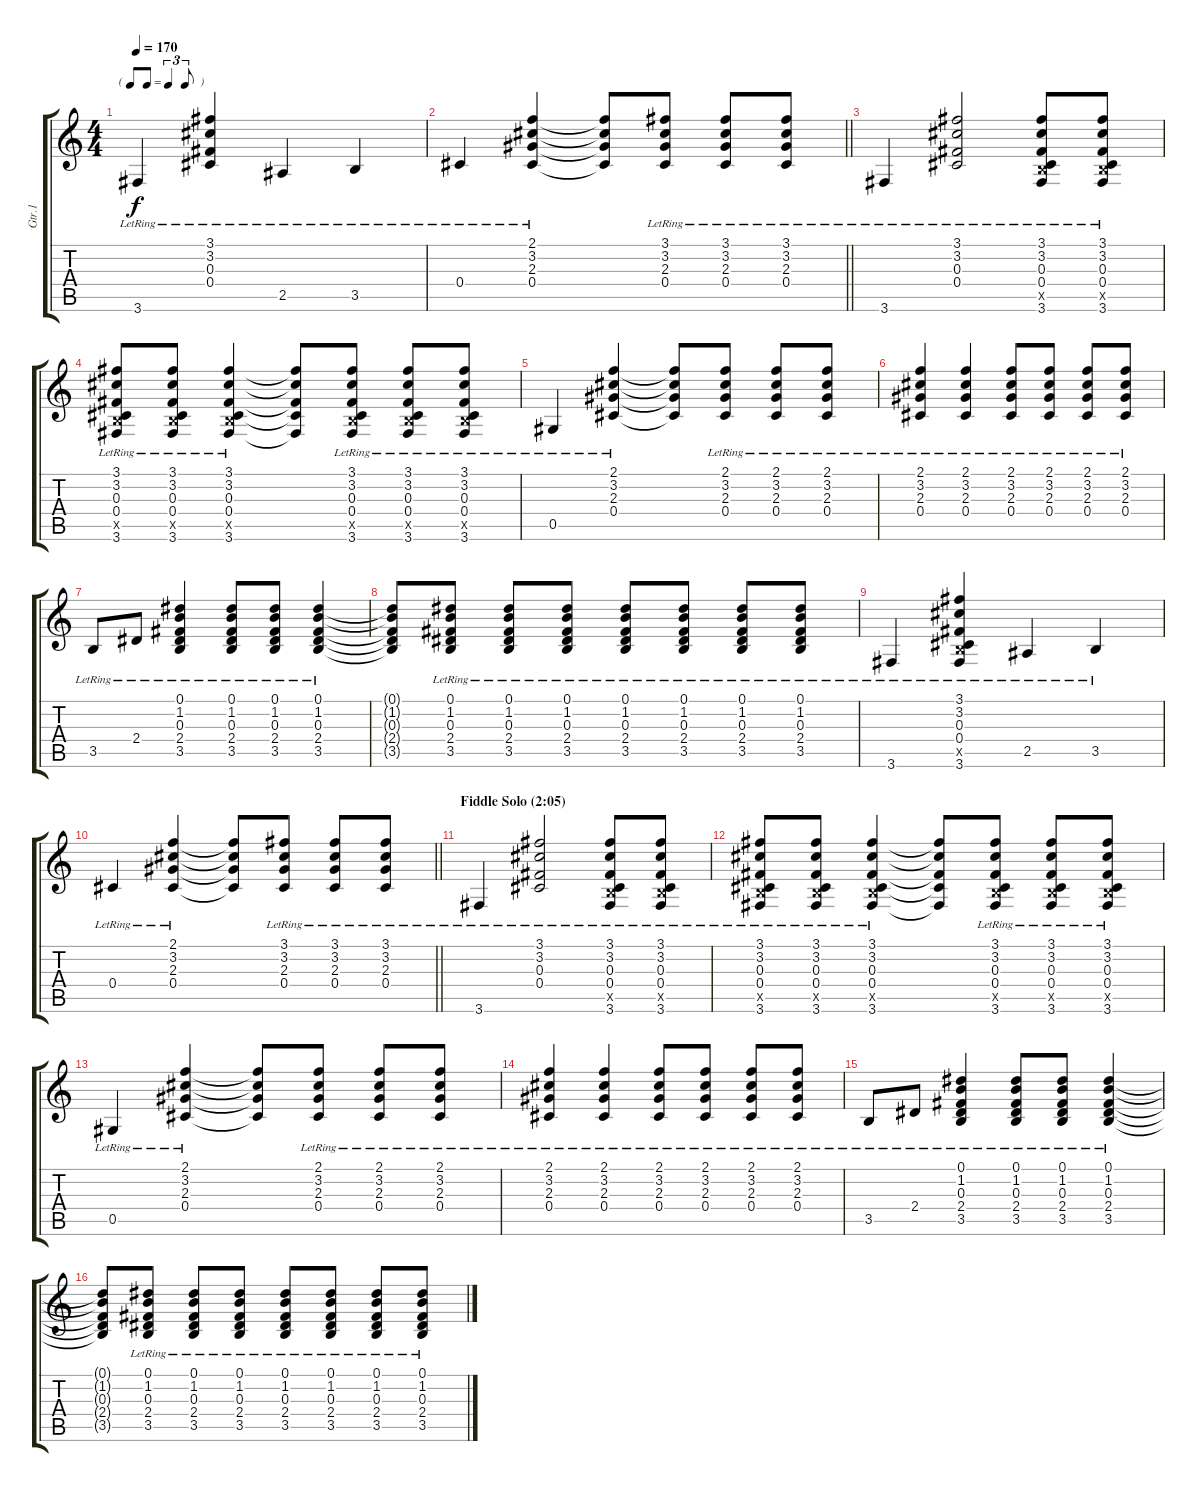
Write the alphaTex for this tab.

\track ("Gtr.1" "Gtr.1") {instrument acousticguitarnylon}
\staff {score tabs}
\tuning (Eb4 Bb3 Gb3 Db3 Ab2 Eb2) {hide}
\ts (4 4)
\tf triplet8th
\tempo 170
\clef g2
\ks c
3.6{lr}.4{dy f} (3.1{lr} 3.2{lr} 0.3{lr} 0.4{lr}).4 2.5{lr}.4 3.5{lr}.4 |
\barLineRight lightlight
0.4{lr}.4 (2.1{lr} 3.2{lr} 2.3{lr} 0.4{lr}).4 (2.1{t} 3.2{t} 2.3{t} 0.4{t}).8 (3.1{lr} 3.2{lr} 2.3{lr} 0.4{lr}).8 (3.1{lr} 3.2{lr} 2.3{lr} 0.4{lr}).8 (3.1{lr} 3.2{lr} 2.3{lr} 0.4{lr}).8 |
3.6{lr}.4 (3.1{lr} 3.2{lr} 0.3{lr} 0.4{lr}).2 (3.1{lr} 3.2{lr} 0.3{lr} 0.4{lr} 3.5{x} 3.6{lr}).8 (3.1{lr} 3.2{lr} 0.3{lr} 0.4{lr} 3.5{x} 3.6{lr}).8 |
(3.1{lr} 3.2{lr} 0.3{lr} 0.4{lr} 3.5{x} 3.6{lr}).8 (3.1{lr} 3.2{lr} 0.3{lr} 0.4{lr} 3.5{x} 3.6{lr}).8 (3.1{lr} 3.2{lr} 0.3{lr} 0.4{lr} 3.5{x} 3.6{lr}).4 (3.1{t} 3.2{t} 0.3{t} 0.4{t} 3.6{t}).8 (3.1{lr} 3.2{lr} 0.3{lr} 0.4{lr} 3.5{x} 3.6{lr}).8 (3.1{lr} 3.2{lr} 0.3{lr} 0.4{lr} 3.5{x} 3.6{lr}).8 (3.1{lr} 3.2{lr} 0.3{lr} 0.4{lr} 3.5{x} 3.6{lr}).8 |
0.5{lr}.4 (2.1{lr} 3.2{lr} 2.3{lr} 0.4{lr}).4 (2.1{t} 3.2{t} 2.3{t} 0.4{t}).8 (2.1{lr} 3.2{lr} 2.3{lr} 0.4{lr}).8 (2.1{lr} 3.2{lr} 2.3{lr} 0.4{lr}).8 (2.1{lr} 3.2{lr} 2.3{lr} 0.4{lr}).8 |
(2.1{lr} 3.2{lr} 2.3{lr} 0.4{lr}).4 (2.1{lr} 3.2{lr} 2.3{lr} 0.4{lr}).4 (2.1{lr} 3.2{lr} 2.3{lr} 0.4{lr}).8 (2.1{lr} 3.2{lr} 2.3{lr} 0.4{lr}).8 (2.1{lr} 3.2{lr} 2.3{lr} 0.4{lr}).8 (2.1{lr} 3.2{lr} 2.3{lr} 0.4{lr}).8 |
3.5{lr}.8 2.4{lr}.8 (0.1{lr} 1.2{lr} 0.3{lr} 2.4{lr} 3.5{lr}).4 (0.1{lr} 1.2{lr} 0.3{lr} 2.4{lr} 3.5{lr}).8 (0.1{lr} 1.2{lr} 0.3{lr} 2.4{lr} 3.5{lr}).8 (0.1{lr} 1.2{lr} 0.3{lr} 2.4{lr} 3.5{lr}).4 |
(0.1{t} 1.2{t} 0.3{t} 2.4{t} 3.5{t}).8 (0.1{lr} 1.2{lr} 0.3{lr} 2.4{lr} 3.5{lr}).8 (0.1{lr} 1.2{lr} 0.3{lr} 2.4{lr} 3.5{lr}).8 (0.1{lr} 1.2{lr} 0.3{lr} 2.4{lr} 3.5{lr}).8 (0.1{lr} 1.2{lr} 0.3{lr} 2.4{lr} 3.5{lr}).8 (0.1{lr} 1.2{lr} 0.3{lr} 2.4{lr} 3.5{lr}).8 (0.1{lr} 1.2{lr} 0.3{lr} 2.4{lr} 3.5{lr}).8 (0.1{lr} 1.2{lr} 0.3{lr} 2.4{lr} 3.5{lr}).8 |
3.6{lr}.4 (3.1{lr} 3.2{lr} 0.3{lr} 0.4{lr} 3.5{x} 3.6{lr}).4 2.5{lr}.4 3.5{lr}.4 |
\barLineRight lightlight
0.4{lr}.4 (2.1{lr} 3.2{lr} 2.3{lr} 0.4{lr}).4 (2.1{t} 3.2{t} 2.3{t} 0.4{t}).8 (3.1{lr} 3.2{lr} 2.3{lr} 0.4{lr}).8 (3.1{lr} 3.2{lr} 2.3{lr} 0.4{lr}).8 (3.1{lr} 3.2{lr} 2.3{lr} 0.4{lr}).8 |
\section ("" "Fiddle Solo (2:05)")
3.6{lr}.4 (3.1{lr} 3.2{lr} 0.3{lr} 0.4{lr}).2 (3.1{lr} 3.2{lr} 0.3{lr} 0.4{lr} 3.5{x} 3.6{lr}).8 (3.1{lr} 3.2{lr} 0.3{lr} 0.4{lr} 3.5{x} 3.6{lr}).8 |
(3.1{lr} 3.2{lr} 0.3{lr} 0.4{lr} 3.5{x} 3.6{lr}).8 (3.1{lr} 3.2{lr} 0.3{lr} 0.4{lr} 3.5{x} 3.6{lr}).8 (3.1{lr} 3.2{lr} 0.3{lr} 0.4{lr} 3.5{x} 3.6{lr}).4 (3.1{t} 3.2{t} 0.3{t} 0.4{t} 3.6{t}).8 (3.1{lr} 3.2{lr} 0.3{lr} 0.4{lr} 3.5{x} 3.6{lr}).8 (3.1{lr} 3.2{lr} 0.3{lr} 0.4{lr} 3.5{x} 3.6{lr}).8 (3.1{lr} 3.2{lr} 0.3{lr} 0.4{lr} 3.5{x} 3.6{lr}).8 |
0.5{lr}.4 (2.1{lr} 3.2{lr} 2.3{lr} 0.4{lr}).4 (2.1{t} 3.2{t} 2.3{t} 0.4{t}).8 (2.1{lr} 3.2{lr} 2.3{lr} 0.4{lr}).8 (2.1{lr} 3.2{lr} 2.3{lr} 0.4{lr}).8 (2.1{lr} 3.2{lr} 2.3{lr} 0.4{lr}).8 |
(2.1{lr} 3.2{lr} 2.3{lr} 0.4{lr}).4 (2.1{lr} 3.2{lr} 2.3{lr} 0.4{lr}).4 (2.1{lr} 3.2{lr} 2.3{lr} 0.4{lr}).8 (2.1{lr} 3.2{lr} 2.3{lr} 0.4{lr}).8 (2.1{lr} 3.2{lr} 2.3{lr} 0.4{lr}).8 (2.1{lr} 3.2{lr} 2.3{lr} 0.4{lr}).8 |
3.5{lr}.8 2.4{lr}.8 (0.1{lr} 1.2{lr} 0.3{lr} 2.4{lr} 3.5{lr}).4 (0.1{lr} 1.2{lr} 0.3{lr} 2.4{lr} 3.5{lr}).8 (0.1{lr} 1.2{lr} 0.3{lr} 2.4{lr} 3.5{lr}).8 (0.1{lr} 1.2{lr} 0.3{lr} 2.4{lr} 3.5{lr}).4 |
(0.1{t} 1.2{t} 0.3{t} 2.4{t} 3.5{t}).8 (0.1{lr} 1.2{lr} 0.3{lr} 2.4{lr} 3.5{lr}).8 (0.1{lr} 1.2{lr} 0.3{lr} 2.4{lr} 3.5{lr}).8 (0.1{lr} 1.2{lr} 0.3{lr} 2.4{lr} 3.5{lr}).8 (0.1{lr} 1.2{lr} 0.3{lr} 2.4{lr} 3.5{lr}).8 (0.1{lr} 1.2{lr} 0.3{lr} 2.4{lr} 3.5{lr}).8 (0.1{lr} 1.2{lr} 0.3{lr} 2.4{lr} 3.5{lr}).8 (0.1{lr} 1.2{lr} 0.3{lr} 2.4{lr} 3.5{lr}).8
